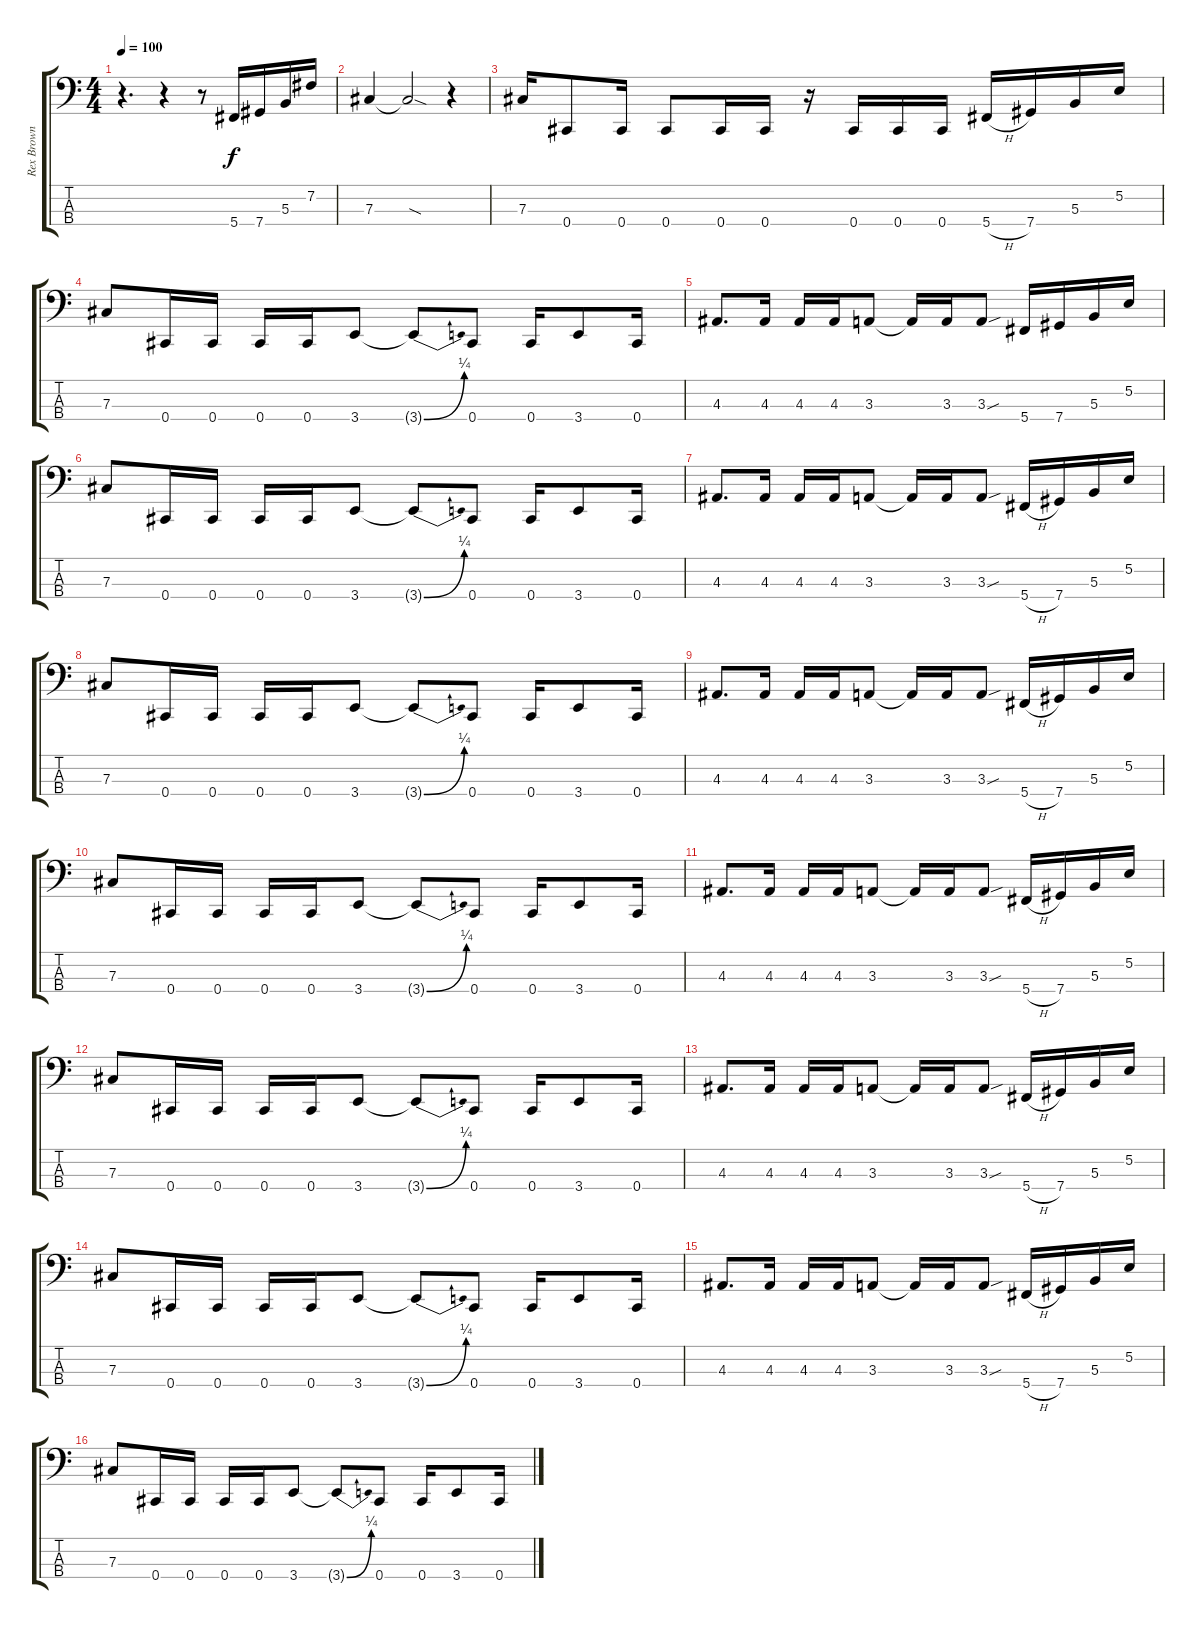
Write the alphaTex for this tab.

\track ("Rex Brown" "Rex Brown") {instrument electricbassfinger}
\staff {score tabs}
\tuning (E2 B1 Gb1 Db1) {hide}
\ts (4 4)
\tempo 100
\clef f4
\ks c
r.4{d dy f} r.4 r.8 5.4.16 7.4.16 5.3.16 7.2.16 |
7.3.4 7.3{sod t}.2 r.4 |
7.3.16 0.4.8 0.4.16 0.4.8 0.4.16 0.4.16 r.16 0.4.16 0.4.16 0.4.16 5.4{h}.16 7.4.16 5.3.16 5.2.16 |
7.3.8 0.4.16 0.4.16 0.4.16 0.4.16 3.4.8 3.4{be (bend 0 0 60 1) t}.8 0.4.8 0.4.16 3.4.8 0.4.16 |
4.3.8{d} 4.3.16 4.3.16 4.3.16 3.3.8 3.3{t}.16 3.3.16 3.3{sou}.8 5.4.16 7.4.16 5.3.16 5.2.16 |
7.3.8 0.4.16 0.4.16 0.4.16 0.4.16 3.4.8 3.4{be (bend 0 0 60 1) t}.8 0.4.8 0.4.16 3.4.8 0.4.16 |
4.3.8{d} 4.3.16 4.3.16 4.3.16 3.3.8 3.3{t}.16 3.3.16 3.3{sou}.8 5.4{h}.16 7.4.16 5.3.16 5.2.16 |
7.3.8 0.4.16 0.4.16 0.4.16 0.4.16 3.4.8 3.4{be (bend 0 0 60 1) t}.8 0.4.8 0.4.16 3.4.8 0.4.16 |
4.3.8{d} 4.3.16 4.3.16 4.3.16 3.3.8 3.3{t}.16 3.3.16 3.3{sou}.8 5.4{h}.16 7.4.16 5.3.16 5.2.16 |
7.3.8 0.4.16 0.4.16 0.4.16 0.4.16 3.4.8 3.4{be (bend 0 0 60 1) t}.8 0.4.8 0.4.16 3.4.8 0.4.16 |
4.3.8{d} 4.3.16 4.3.16 4.3.16 3.3.8 3.3{t}.16 3.3.16 3.3{sou}.8 5.4{h}.16 7.4.16 5.3.16 5.2.16 |
7.3.8 0.4.16 0.4.16 0.4.16 0.4.16 3.4.8 3.4{be (bend 0 0 60 1) t}.8 0.4.8 0.4.16 3.4.8 0.4.16 |
4.3.8{d} 4.3.16 4.3.16 4.3.16 3.3.8 3.3{t}.16 3.3.16 3.3{sou}.8 5.4{h}.16 7.4.16 5.3.16 5.2.16 |
7.3.8 0.4.16 0.4.16 0.4.16 0.4.16 3.4.8 3.4{be (bend 0 0 60 1) t}.8 0.4.8 0.4.16 3.4.8 0.4.16 |
4.3.8{d} 4.3.16 4.3.16 4.3.16 3.3.8 3.3{t}.16 3.3.16 3.3{sou}.8 5.4{h}.16 7.4.16 5.3.16 5.2.16 |
7.3.8 0.4.16 0.4.16 0.4.16 0.4.16 3.4.8 3.4{be (bend 0 0 60 1) t}.8 0.4.8 0.4.16 3.4.8 0.4.16
